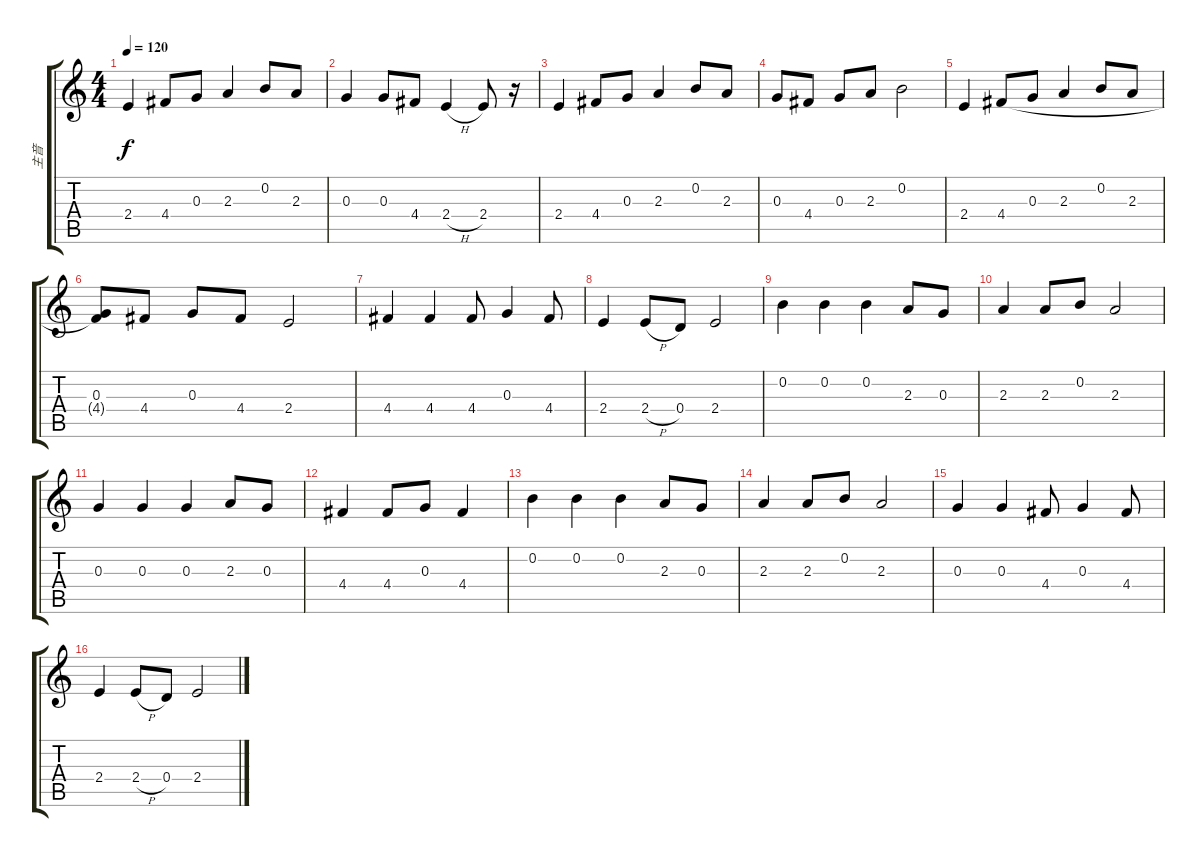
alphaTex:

\track ("主音" "主音") {instrument acousticguitarnylon}
\staff {score tabs}
\tuning (E4 B3 G3 D3 A2 E2) {hide}
\ts (4 4)
\tempo 120
\clef g2
\ks c
2.4.4{dy f instrument acousticguitarnylon} 4.4.8 0.3.8 2.3.4 0.2.8 2.3.8 |
0.3.4 0.3.8 4.4.8 2.4{h}.4 2.4.8 r.16 |
2.4.4 4.4.8 0.3.8 2.3.4 0.2.8 2.3.8 |
0.3.8 4.4.8 0.3.8 2.3.8 0.2.2 |
2.4.4 4.4.8 0.3.8 2.3.4 0.2.8 2.3.8 |
(0.3 4.4{t}).8 4.4.8 0.3.8 4.4.8 2.4.2 |
4.4.4 4.4.4 4.4.8 0.3.4 4.4.8 |
2.4.4 2.4{h}.8 0.4.8 2.4.2 |
0.2.4 0.2.4 0.2.4 2.3.8 0.3.8 |
2.3.4 2.3.8 0.2.8 2.3.2 |
0.3.4 0.3.4 0.3.4 2.3.8 0.3.8 |
4.4.4 4.4.8 0.3.8 4.4.4 |
0.2.4 0.2.4 0.2.4 2.3.8 0.3.8 |
2.3.4 2.3.8 0.2.8 2.3.2 |
0.3.4 0.3.4 4.4.8 0.3.4 4.4.8 |
2.4.4 2.4{h}.8 0.4.8 2.4.2
